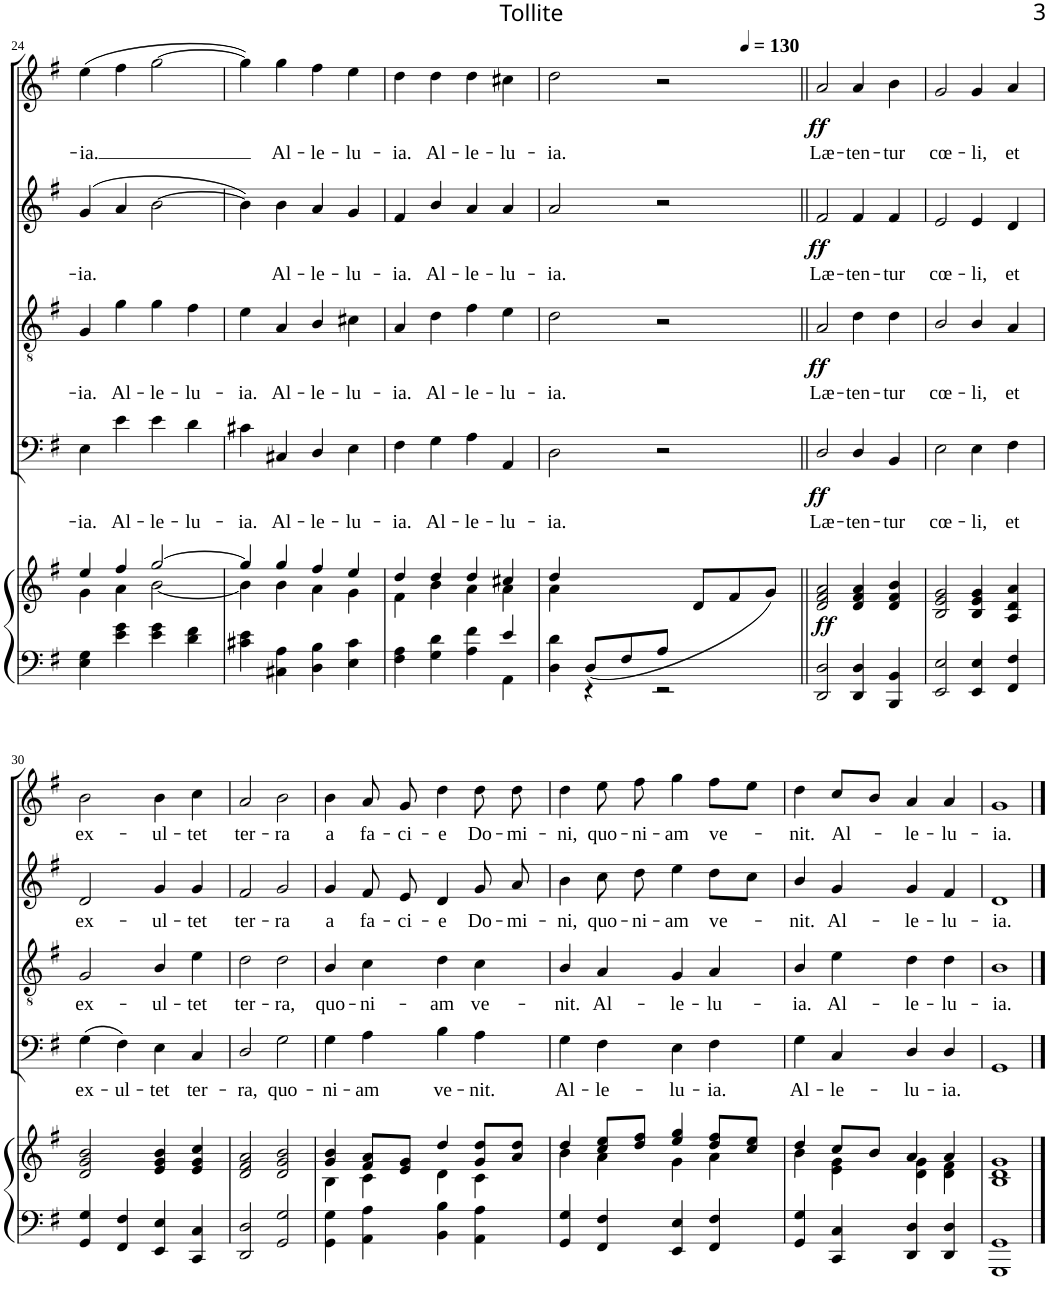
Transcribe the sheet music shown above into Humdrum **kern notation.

**kern	**kern	**dynam	**kern	**text	**dynam	**kern	**text	**dynam	**kern	**text	**dynam	**kern	**text	**dynam
*part5	*part5	*part5	*part4	*part4	*part4	*part3	*part3	*part3	*part2	*part2	*part2	*part1	*part1	*part1
*staff6	*staff5	*staff5/6	*staff4	*staff4	*staff4	*staff3	*staff3	*staff3	*staff2	*staff2	*staff2	*staff1	*staff1	*staff1
*I"Piano	*	*	*I"B	*	*	*I"T	*	*	*I"A	*	*	*I"S	*	*
*	*	*	*I'B	*	*	*I'T	*	*	*I'A	*	*	*I'S	*	*
!!LO:PB:g=z
*clefF4	*clefG2	*	*clefF4	*	*	*clefGv2	*	*	*clefG2	*	*	*clefG2	*	*
*k[f#]	*k[f#]	*	*k[f#]	*	*	*k[f#]	*	*	*k[f#]	*	*	*k[f#]	*	*
*M4/4	*M4/4	*	*M4/4	*	*	*M4/4	*	*	*M4/4	*	*	*M4/4	*	*
*met(c)	*met(c)	*	*met(c)	*	*	*met(c)	*	*	*met(c)	*	*	*met(c)	*	*
=24	=24	=24	=24	=24	=24	=24	=24	=24	=24	=24	=24	=24	=24	=24
*	*^	*	*	*	*	*	*	*	*	*	*	*	*	*
!	!	!	!	!	!LO:LY:b	!	!	!LO:LY:b	!	!	!LO:LY:b	!	!	!LO:LY:b	!
4E\ 4G\	4ee/	4g\	.	4E\	-ia.	.	4G/	-ia.	.	(4g/	-ia.	.	(4ee\	-ia.	.
!	!	!	!	!	!LO:LY:b	!	!	!LO:LY:b	!	!	!	!	!	!	!
4e\ 4g\	4ff#/	4a\	.	4e\	Al-	.	4g\	Al-	.	4a/	.	.	4ff#\	.	.
!	!	!	!	!	!LO:LY:b	!	!	!LO:LY:b	!	!	!	!	!	!	!
4e\ 4g\	[2gg/	[2b\	.	4e\	-le-	.	4g\	-le-	.	[2b\	.	.	[2gg\	.	.
!	!	!	!	!	!LO:LY:b	!	!	!LO:LY:b	!	!	!	!	!	!	!
4d\ 4f#\	.	.	.	4d\	-lu-	.	4f#\	-lu-	.	.	.	.	.	.	.
=25	=25	=25	=25	=25	=25	=25	=25	=25	=25	=25	=25	=25	=25	=25	=25
!	!	!	!	!	!LO:LY:b	!	!	!LO:LY:b	!	!	!	!	!	!	!
4c#X\ 4e\	4gg/]	4b\]	.	4c#X\	-ia.	.	4e\	-ia.	.	4b\])	.	.	4gg\])	.	.
!	!	!	!	!	!LO:LY:b	!	!	!LO:LY:b	!	!	!LO:LY:b	!	!	!LO:LY:b	!
4C#X\ 4A\	4gg/	4b\	.	4C#X/	Al-	.	4A/	Al-	.	4b\	Al-	.	4gg\	Al-	.
!	!	!	!	!	!LO:LY:b	!	!	!LO:LY:b	!	!	!LO:LY:b	!	!	!LO:LY:b	!
4D\ 4B\	4ff#/	4a\	.	4D/	-le-	.	4B/	-le-	.	4a/	-le-	.	4ff#\	-le-	.
!	!	!	!	!	!LO:LY:b	!	!	!LO:LY:b	!	!	!LO:LY:b	!	!	!LO:LY:b	!
4E\ 4c#\	4ee/	4g\	.	4E\	-lu-	.	4c#X\	-lu-	.	4g/	-lu-	.	4ee\	-lu-	.
=26	=26	=26	=26	=26	=26	=26	=26	=26	=26	=26	=26	=26	=26	=26	=26
*^	*	*	*	*	*	*	*	*	*	*	*	*	*	*	*
!	!	!	!	!	!	!LO:LY:b	!	!	!LO:LY:b	!	!	!LO:LY:b	!	!	!LO:LY:b	!
4F#\ 4A\	2.ryy	4dd/	4f#\	.	4F#\	-ia.	.	4A/	-ia.	.	4f#/	-ia.	.	4dd\	-ia.	.
!	!	!	!	!	!	!LO:LY:b	!	!	!LO:LY:b	!	!	!LO:LY:b	!	!	!LO:LY:b	!
4G\ 4d\	.	4dd/	4b\	.	4G\	Al-	.	4d\	Al-	.	4b/	Al-	.	4dd\	Al-	.
!	!	!	!	!	!	!LO:LY:b	!	!	!LO:LY:b	!	!	!LO:LY:b	!	!	!LO:LY:b	!
4A\ 4f#\	.	4dd/	4a\	.	4A\	-le-	.	4f#\	-le-	.	4a/	-le-	.	4dd\	-le-	.
!	!	!	!	!	!	!LO:LY:b	!	!	!LO:LY:b	!	!	!LO:LY:b	!	!	!LO:LY:b	!
4AA\	4e/	4cc#X/	4a\	.	4AA/	-lu-	.	4e\	-lu-	.	4a/	-lu-	.	4cc#X\	-lu-	.
=27	=27	=27	=27	=27	=27	=27	=27	=27	=27	=27	=27	=27	=27	=27	=27	=27
!	!	!	!	!	!	!LO:LY:b	!	!	!LO:LY:b	!	!	!LO:LY:b	!	!	!LO:LY:b	!
4D\ 4d\	4ryy	4dd/	4a\	.	2D\	-ia.	.	2d\	-ia.	.	2a/	-ia.	.	2dd\	-ia.	.
8D/L	4r	4.ryy	4ryy	.	.	.	.	.	.	.	.	.	.	.	.	.
8F#/	.	.	.	.	.	.	.	.	.	.	.	.	.	.	.	.
8A/J	2r	.	2ryy	.	2r	.	.	2r	.	.	2r	.	.	2r	.	.
8ryy	.	8d/L	.	.	.	.	.	.	.	.	.	.	.	.	.	.
4ryy	.	8f#/	.	.	.	.	.	.	.	.	.	.	.	.	.	.
.	.	(8g/J	.	.	.	.	.	.	.	.	.	.	.	.	.	.
*v	*v	*	*	*	*	*	*	*	*	*	*	*	*	*	*	*
*	*v	*v	*	*	*	*	*	*	*	*	*	*	*	*	*
=28||	=28||	=28||	=28||	=28||	=28||	=28||	=28||	=28||	=28||	=28||	=28||	=28||	=28||	=28||
*	*	*	*	*	*	*	*	*	*	*	*	*MM130	*	*
!	!	!LO:DY:b	!	!LO:LY:b	!LO:DY:b	!	!LO:LY:b	!LO:DY:b	!	!LO:LY:b	!LO:DY:b	!	!LO:LY:b	!LO:DY:b
2DD/ 2D/	2d/ 2f#/ 2a/	ff	2D/	Læ-	ff	2A/	Læ-	ff	2f#/	Læ-	ff	2a/	Læ-	ff
!	!	!	!	!LO:LY:b	!	!	!LO:LY:b	!	!	!LO:LY:b	!	!	!LO:LY:b	!
4DD/ 4D/	4d/ 4f#/ 4a/	.	4D/	-ten-	.	4d\	-ten-	.	4f#/	-ten-	.	4a/	-ten-	.
!	!	!	!	!LO:LY:b	!	!	!LO:LY:b	!	!	!LO:LY:b	!	!	!LO:LY:b	!
4BBB/ 4BB/	4d/ 4f#/ 4b/	.	4BB/	-tur	.	4d\	-tur	.	4f#/	-tur	.	4b\	-tur	.
=29	=29	=29	=29	=29	=29	=29	=29	=29	=29	=29	=29	=29	=29	=29
!	!	!	!	!LO:LY:b	!	!	!LO:LY:b	!	!	!LO:LY:b	!	!	!LO:LY:b	!
2EE/ 2E/	2B/ 2e/ 2g/	.	2E\	cœ-	.	2B/	cœ-	.	2e/	cœ-	.	2g/	cœ-	.
!	!	!	!	!LO:LY:b	!	!	!LO:LY:b	!	!	!LO:LY:b	!	!	!LO:LY:b	!
4EE/ 4E/	4B/ 4e/ 4g/	.	4E\	-li,	.	4B/	-li,	.	4e/	-li,	.	4g/	-li,	.
!	!	!	!	!LO:LY:b	!	!	!LO:LY:b	!	!	!LO:LY:b	!	!	!LO:LY:b	!
4FF#/ 4F#/	4A/ 4d/ 4a/	.	4F#\	et	.	4A/	et	.	4d/	et	.	4a/	et	.
!!LO:LB:g=z
=30	=30	=30	=30	=30	=30	=30	=30	=30	=30	=30	=30	=30	=30	=30
!	!	!	!	!LO:LY:b	!	!	!LO:LY:b	!	!	!LO:LY:b	!	!	!LO:LY:b	!
4GG/ 4G/	2d/ 2g/ 2b/	.	(4G\	ex-	.	2G/	ex-	.	2d/	ex-	.	2b\	ex-	.
!	!	!	!	!LO:LY:b	!	!	!	!	!	!	!	!	!	!
4FF#/ 4F#/	.	.	4F#\)	-ul-	.	.	.	.	.	.	.	.	.	.
!	!	!	!	!LO:LY:b	!	!	!LO:LY:b	!	!	!LO:LY:b	!	!	!LO:LY:b	!
4EE/ 4E/	4e/ 4g/ 4b/	.	4E\	-tet	.	4B/	-ul-	.	4g/	-ul-	.	4b\	-ul-	.
!	!	!	!	!LO:LY:b	!	!	!LO:LY:b	!	!	!LO:LY:b	!	!	!LO:LY:b	!
4CC/ 4C/	4e/ 4g/ 4cc/	.	4C/	ter-	.	4e\	-tet	.	4g/	-tet	.	4cc\	-tet	.
=31	=31	=31	=31	=31	=31	=31	=31	=31	=31	=31	=31	=31	=31	=31
!	!	!	!	!LO:LY:b	!	!	!LO:LY:b	!	!	!LO:LY:b	!	!	!LO:LY:b	!
2DD/ 2D/	2d/ 2f#/ 2a/	.	2D/	-ra,	.	2d\	ter-	.	2f#/	ter-	.	2a/	ter-	.
!	!	!	!	!LO:LY:b	!	!	!LO:LY:b	!	!	!LO:LY:b	!	!	!LO:LY:b	!
2GG/ 2G/	2d/ 2g/ 2b/	.	2G\	quo-	.	2d\	-ra,	.	2g/	-ra	.	2b\	-ra	.
=32	=32	=32	=32	=32	=32	=32	=32	=32	=32	=32	=32	=32	=32	=32
*	*^	*	*	*	*	*	*	*	*	*	*	*	*	*
!	!	!	!	!	!LO:LY:b	!	!	!LO:LY:b	!	!	!LO:LY:b	!	!	!LO:LY:b	!
4GG\ 4G\	4g/ 4b/	4B\	.	4G\	-ni-	.	4B/	quo-	.	4g/	a	.	4b\	a	.
!	!	!	!	!	!LO:LY:b	!	!	!LO:LY:b	!	!	!LO:LY:b	!	!	!LO:LY:b	!
4AA\ 4A\	8f#/ 8a/L	4c\	.	4A\	-am	.	4c\	-ni-	.	8f#/	fa-	.	8a/	fa-	.
!	!	!	!	!	!	!	!	!	!	!	!LO:LY:b	!	!	!LO:LY:b	!
.	8e/ 8g/J	.	.	.	.	.	.	.	.	8e/	-ci-	.	8g/	-ci-	.
!	!	!	!	!	!LO:LY:b	!	!	!LO:LY:b	!	!	!LO:LY:b	!	!	!LO:LY:b	!
4BB\ 4B\	4dd/	4d\	.	4B\	ve-	.	4d\	-am	.	4d/	-e	.	4dd\	-e	.
!	!	!	!	!	!LO:LY:b	!	!	!LO:LY:b	!	!	!LO:LY:b	!	!	!LO:LY:b	!
4AA\ 4A\	8g/ 8dd/L	4c\	.	4A\	-nit.	.	4c\	ve-	.	8g/	Do-	.	8dd\	Do-	.
!	!	!	!	!	!	!	!	!	!	!	!LO:LY:b	!	!	!LO:LY:b	!
.	8a/ 8dd/J	.	.	.	.	.	.	.	.	8a/	-mi-	.	8dd\	-mi-	.
=33	=33	=33	=33	=33	=33	=33	=33	=33	=33	=33	=33	=33	=33	=33	=33
!	!	!	!	!	!LO:LY:b	!	!	!LO:LY:b	!	!	!LO:LY:b	!	!	!LO:LY:b	!
4GG/ 4G/	4dd/	4b\	.	4G\	Al-	.	4B/	-nit.	.	4b\	-ni,	.	4dd\	-ni,	.
!	!	!	!	!	!LO:LY:b	!	!	!LO:LY:b	!	!	!LO:LY:b	!	!	!LO:LY:b	!
4FF#/ 4F#/	8cc/ 8ee/L	4a\	.	4F#\	-le-	.	4A/	Al-	.	8cc\	quo-	.	8ee\	quo-	.
!	!	!	!	!	!	!	!	!	!	!	!LO:LY:b	!	!	!LO:LY:b	!
.	8dd/ 8ff#/J	.	.	.	.	.	.	.	.	8dd\	-ni-	.	8ff#\	-ni-	.
!	!	!	!	!	!LO:LY:b	!	!	!LO:LY:b	!	!	!LO:LY:b	!	!	!LO:LY:b	!
4EE/ 4E/	4ee/ 4gg/	4g\	.	4E\	-lu-	.	4G/	-le-	.	4ee\	-am	.	4gg\	-am	.
!	!	!	!	!	!LO:LY:b	!	!	!LO:LY:b	!	!	!LO:LY:b	!	!	!LO:LY:b	!
4FF#/ 4F#/	8dd/ 8ff#/L	4a\	.	4F#\	-ia.	.	4A/	-lu-	.	8dd\L	ve-	.	8ff#\L	ve-	.
.	8cc/ 8ee/J	.	.	.	.	.	.	.	.	8cc\J	.	.	8ee\J	.	.
=34	=34	=34	=34	=34	=34	=34	=34	=34	=34	=34	=34	=34	=34	=34	=34
!	!	!	!	!	!LO:LY:b	!	!	!LO:LY:b	!	!	!LO:LY:b	!	!	!LO:LY:b	!
4GG/ 4G/	4dd/	4b\	.	4G\	Al-	.	4B/	-ia.	.	4b/	-nit.	.	4dd\	-nit.	.
!	!	!	!	!	!LO:LY:b	!	!	!LO:LY:b	!	!	!LO:LY:b	!	!	!LO:LY:b	!
4CC/ 4C/	8cc/L	4e\ 4g\	.	4C/	-le-	.	4e\	Al-	.	4g/	Al-	.	8cc/L	Al-	.
.	8b/J	.	.	.	.	.	.	.	.	.	.	.	8b/J	.	.
!	!	!	!	!	!LO:LY:b	!	!	!LO:LY:b	!	!	!LO:LY:b	!	!	!LO:LY:b	!
4DD/ 4D/	4a/	4d\ 4g\	.	4D/	-lu-	.	4d\	-le-	.	4g/	-le-	.	4a/	-le-	.
!	!	!	!	!	!LO:LY:b	!	!	!LO:LY:b	!	!	!LO:LY:b	!	!	!LO:LY:b	!
4DD/ 4D/	4a/	4d\ 4f#\	.	4D/	-ia.	.	4d\	-lu-	.	4f#/	-lu-	.	4a/	-lu-	.
=35	=35	=35	=35	=35	=35	=35	=35	=35	=35	=35	=35	=35	=35	=35	=35
!	!	!	!	!	!	!	!	!LO:LY:b	!	!	!LO:LY:b	!	!	!LO:LY:b	!
1GGG 1GG	1g	1B 1d	.	1GG	.	.	1B	-ia.	.	1d	-ia.	.	1g	-ia.	.
*	*v	*v	*	*	*	*	*	*	*	*	*	*	*	*	*
==	==	==	==	==	==	==	==	==	==	==	==	==	==	==
*-	*-	*-	*-	*-	*-	*-	*-	*-	*-	*-	*-	*-	*-	*-
